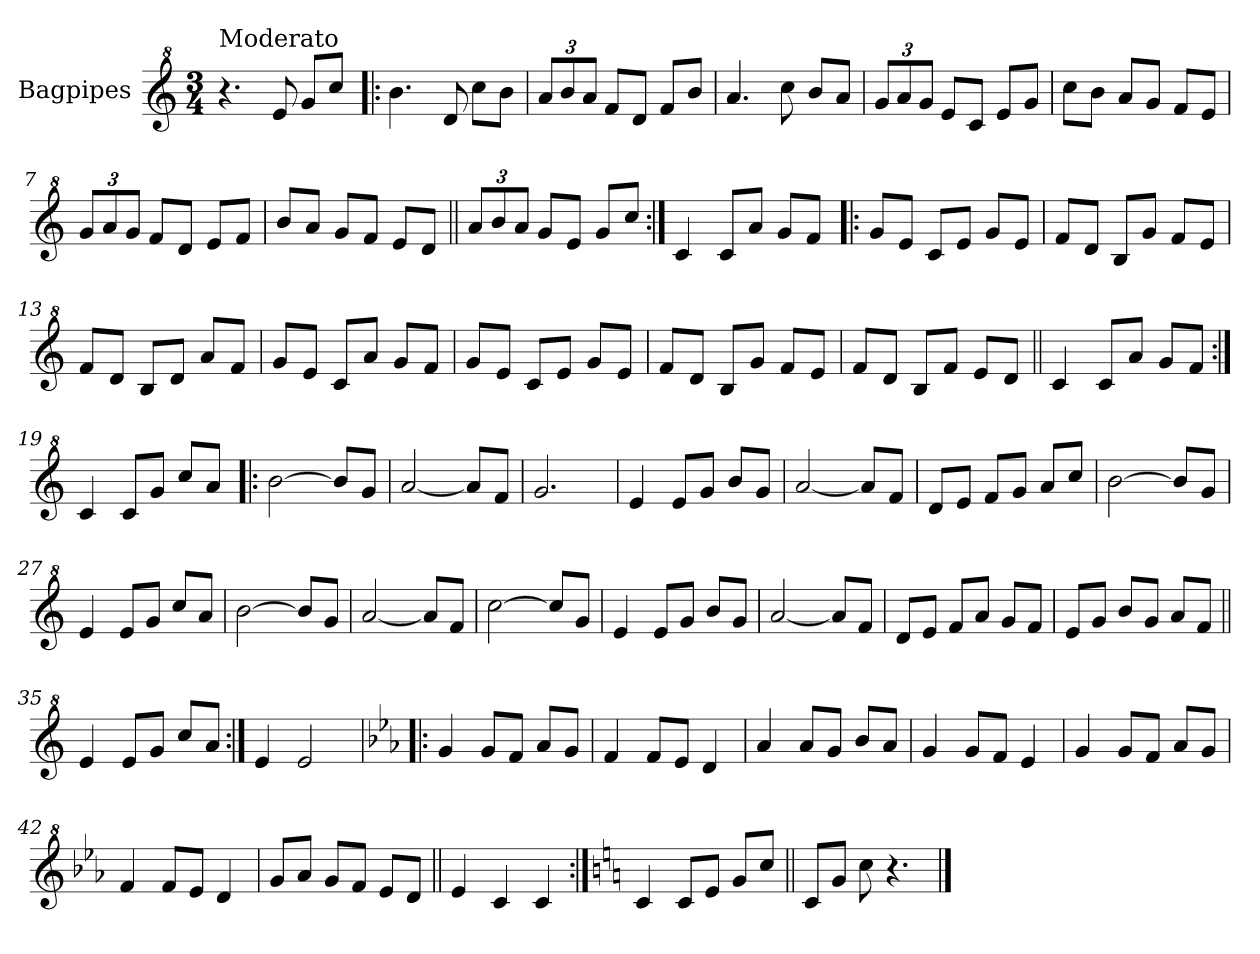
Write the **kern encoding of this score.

**kern
*part1
*staff1
*I"Bagpipes
*I'Bag
*clefG^2
*k[]
*C:
*M3/4
=1
!LO:TX:a:t=Moderato
4.r
8ee/
8gg/L
8ccc/J
=2!|:
4.bb\
8dd/
8ccc\L
8bb\J
=3
*Xbrackettup
12aa/L
12bb/
12aa/J
8ff/L
8dd/J
8ff/L
8bb/J
=4
4.aa/
8ccc\
8bb/L
8aa/J
=5
12gg/L
12aa/
12gg/J
8ee/L
8cc/J
8ee/L
8gg/J
=6
8ccc\L
8bb\J
8aa/L
8gg/J
8ff/L
8ee/J
=7
12gg/L
12aa/
12gg/J
8ff/L
8dd/J
8ee/L
8ff/J
!!LO:LB:g=z
=8
8bb/L
8aa/J
8gg/L
8ff/J
8ee/L
8dd/J
=9||
12aa/L
12bb/
12aa/J
8gg/L
8ee/J
8gg/L
8ccc/J
=10:|!
4cc/
8cc/L
8aa/J
8gg/L
8ff/J
=11!|:
8gg/L
8ee/J
8cc/L
8ee/J
8gg/L
8ee/J
=12
8ff/L
8dd/J
8b/L
8gg/J
8ff/L
8ee/J
=13
8ff/L
8dd/J
8b/L
8dd/J
8aa/L
8ff/J
=14
8gg/L
8ee/J
8cc/L
8aa/J
8gg/L
8ff/J
!!LO:LB:g=z
=15
8gg/L
8ee/J
8cc/L
8ee/J
8gg/L
8ee/J
=16
8ff/L
8dd/J
8b/L
8gg/J
8ff/L
8ee/J
=17
8ff/L
8dd/J
8b/L
8ff/J
8ee/L
8dd/J
=18||
4cc/
8cc/L
8aa/J
8gg/L
8ff/J
=19:|!
4cc/
8cc/L
8gg/J
8ccc/L
8aa/J
=20!|:
[2bb\
8bb/L]
8gg/J
=21
[2aa/
8aa/L]
8ff/J
=22
2.gg/
=23
4ee/
8ee/L
8gg/J
8bb/L
8gg/J
!!LO:LB:g=z
=24
[2aa/
8aa/L]
8ff/J
=25
8dd/L
8ee/J
8ff/L
8gg/J
8aa/L
8ccc/J
=26
[2bb\
8bb/L]
8gg/J
=27
4ee/
8ee/L
8gg/J
8ccc/L
8aa/J
=28
[2bb\
8bb/L]
8gg/J
=29
[2aa/
8aa/L]
8ff/J
=30
[2ccc\
8ccc/L]
8gg/J
=31
4ee/
8ee/L
8gg/J
8bb/L
8gg/J
=32
[2aa/
8aa/L]
8ff/J
=33
8dd/L
8ee/J
8ff/L
8aa/J
8gg/L
8ff/J
!!LO:LB:g=z
=34
8ee/L
8gg/J
8bb/L
8gg/J
8aa/L
8ff/J
=35||
4ee/
8ee/L
8gg/J
8ccc/L
8aa/J
=36:|!
4ee/
2ee/
=37!|:
*k[b-e-a-]
*E-:
4gg/
8gg/L
8ff/J
8aa-/L
8gg/J
=38
4ff/
8ff/L
8ee-/J
4dd/
=39
4aa-/
8aa-/L
8gg/J
8bb-/L
8aa-/J
=40
4gg/
8gg/L
8ff/J
4ee-/
=41
4gg/
8gg/L
8ff/J
8aa-/L
8gg/J
=42
4ff/
8ff/L
8ee-/J
4dd/
!!LO:LB:g=z
=43
8gg/L
8aa-/J
8gg/L
8ff/J
8ee-/L
8dd/J
=44||
4ee-/
4cc/
4cc/
=45:|!
*k[]
*C:
4cc/
8cc/L
8ee/J
8gg/L
8ccc/J
=46||
8cc/L
8gg/J
8ccc\
4.r
==
*-
